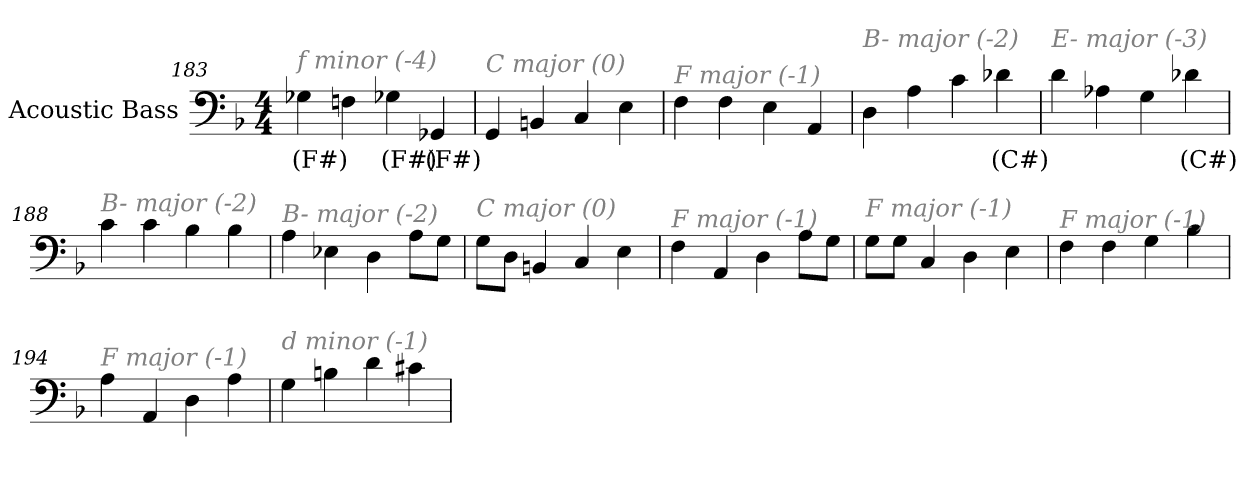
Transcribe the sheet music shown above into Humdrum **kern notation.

**kern	**text
*part1	*part1
*staff1	*staff1
*I"Acoustic Bass	*
*clefF4	*
*ITrd7c12	*
*k[b-]	*
*F:	*
*M4/4	*
=183	=183
!LO:TX:i:color=#808080:t=f minor (-4)	!
4GG-Xi	(F#)
4FFn	.
4GG-Xi	(F#)
4GGG-Xi	(F#)
=184	=184
!LO:TX:i:color=#808080:t=C major (0)	!
4GGG	.
4BBBn	.
4CC	.
4EE	.
=185	=185
!LO:TX:i:color=#808080:t=F major (-1)	!
4FF	.
4FF	.
4EE	.
4AAA	.
=186	=186
!LO:TX:i:color=#808080:t=B- major (-2)	!
4DD	.
4AA	.
4C	.
4D-Xi	(C#)
=187	=187
!LO:TX:i:color=#808080:t=E- major (-3)	!
4D	.
4AA-X	.
4GG	.
4D-Xi	(C#)
=188	=188
!LO:TX:i:color=#808080:t=B- major (-2)	!
4C	.
4C	.
4BB-	.
4BB-	.
=189	=189
!LO:TX:i:color=#808080:t=B- major (-2)	!
4AA	.
4EE-X	.
4DD	.
8AAL	.
8GGJ	.
=190	=190
!LO:TX:i:color=#808080:t=C major (0)	!
8GGL	.
8DDJ	.
4BBBn	.
4CC	.
4EE	.
=191	=191
!LO:TX:i:color=#808080:t=F major (-1)	!
4FF	.
4AAA	.
4DD	.
8AAL	.
8GGJ	.
=192	=192
!LO:TX:i:color=#808080:t=F major (-1)	!
8GGL	.
8GGJ	.
4CC	.
4DD	.
4EE	.
=193	=193
!LO:TX:i:color=#808080:t=F major (-1)	!
4FF	.
4FF	.
4GG	.
4BB-	.
=194	=194
!LO:TX:i:color=#808080:t=F major (-1)	!
4AA	.
4AAA	.
4DD	.
4AA	.
=195	=195
!LO:TX:i:color=#808080:t=d minor (-1)	!
4GG	.
4BBn	.
4D	.
4C#X	.
=	=
*-	*-
